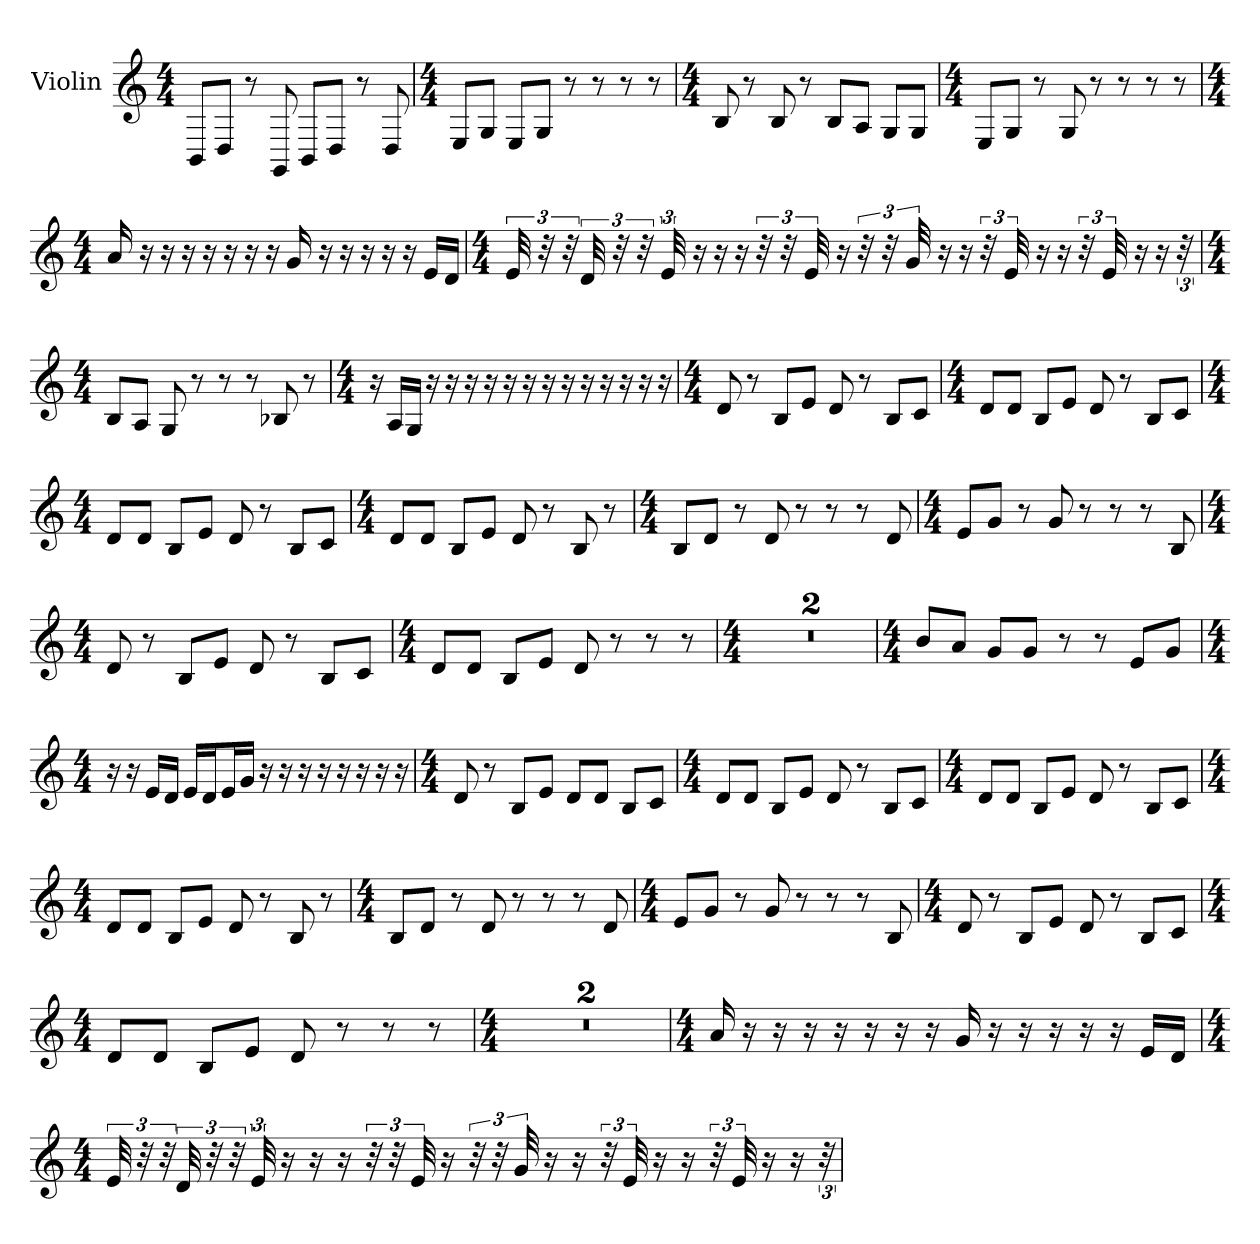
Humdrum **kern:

**kern
*part1
*staff1
*I"Violin
*I'Vln
*M4/4
=
8BBL
8DJ
8r
8GG
8BBL
8DJ
8r
8D
=
*M4/4
8EL
8GJ
8EL
8GJ
8r
8r
8r
8r
=
*M4/4
8B
8r
8B
8r
8BL
8AJ
8GL
8GJ
=
*M4/4
8EL
8GJ
8r
8G
8r
8r
8r
8r
=
*M4/4
16a
16r
16r
16r
16r
16r
16r
16r
16g
16r
16r
16r
16r
16r
16eLL
16dJJ
=
*M4/4
48e
48r
48r
48d
48r
48r
48e
16r
16r
16r
48r
48r
48e
16r
48r
48r
48g
16r
16r
48r
48e
16r
16r
48r
48e
16r
16r
48r
=
*M4/4
8BL
8AJ
8G
8r
8r
8r
8B-X
8r
=
*M4/4
16r
16ALL
16GJJ
16r
16r
16r
16r
16r
16r
16r
16r
16r
16r
16r
16r
16r
=
*M4/4
8d
8r
8BL
8eJ
8d
8r
8BL
8cJ
=
*M4/4
8dL
8dJ
8BL
8eJ
8d
8r
8BL
8cJ
=
*M4/4
8dL
8dJ
8BL
8eJ
8d
8r
8BL
8cJ
=
*M4/4
8dL
8dJ
8BL
8eJ
8d
8r
8B
8r
=
*M4/4
8BL
8dJ
8r
8d
8r
8r
8r
8d
=
*M4/4
8eL
8gJ
8r
8g
8r
8r
8r
8B
=
*M4/4
8d
8r
8BL
8eJ
8d
8r
8BL
8cJ
=
*M4/4
8dL
8dJ
8BL
8eJ
8d
8r
8r
8r
=
*M4/4
1r
=
*M4/4
1r
=
*M4/4
8bL
8aJ
8gL
8gJ
8r
8r
8eL
8gJ
=
*M4/4
16r
16r
16eLL
16dJJ
16eLL
16dJ
16eL
16gJJ
16r
16r
16r
16r
16r
16r
16r
16r
=
*M4/4
8d
8r
8BL
8eJ
8dL
8dJ
8BL
8cJ
=
*M4/4
8dL
8dJ
8BL
8eJ
8d
8r
8BL
8cJ
=
*M4/4
8dL
8dJ
8BL
8eJ
8d
8r
8BL
8cJ
=
*M4/4
8dL
8dJ
8BL
8eJ
8d
8r
8B
8r
=
*M4/4
8BL
8dJ
8r
8d
8r
8r
8r
8d
=
*M4/4
8eL
8gJ
8r
8g
8r
8r
8r
8B
=
*M4/4
8d
8r
8BL
8eJ
8d
8r
8BL
8cJ
=
*M4/4
8dL
8dJ
8BL
8eJ
8d
8r
8r
8r
=
*M4/4
1r
=
*M4/4
1r
=
*M4/4
16a
16r
16r
16r
16r
16r
16r
16r
16g
16r
16r
16r
16r
16r
16eLL
16dJJ
=
*M4/4
48e
48r
48r
48d
48r
48r
48e
16r
16r
16r
48r
48r
48e
16r
48r
48r
48g
16r
16r
48r
48e
16r
16r
48r
48e
16r
16r
48r
=
*-
